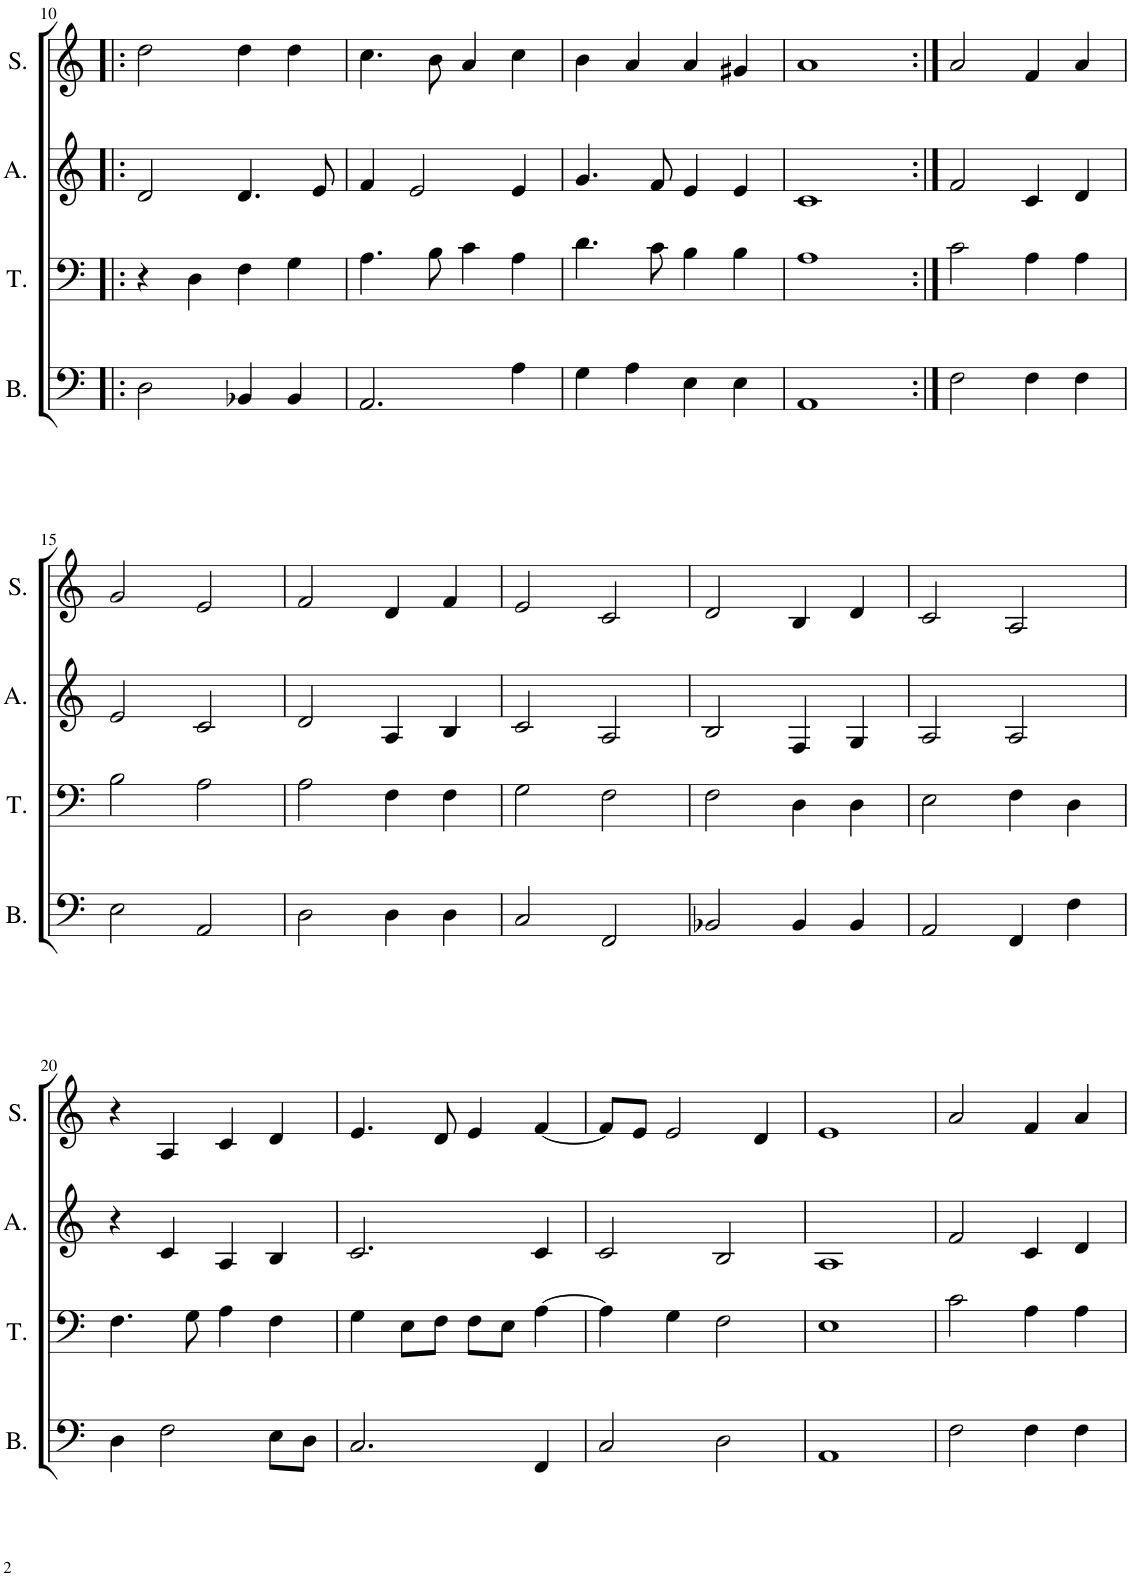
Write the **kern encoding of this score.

**kern	**kern	**kern	**kern
*part4	*part3	*part2	*part1
*staff4	*staff3	*staff2	*staff1
*I"Bass	*I"Tenor	*I"Alto	*I"Soprano
*I'B.	*I'T.	*I'A.	*I'S.
!!LO:PB:g=z
*clefF4	*clefF4	*clefG2	*clefG2
*k[]	*k[]	*k[]	*k[]
*M4/4	*M4/4	*M4/4	*M4/4
=10!|:	=10!|:	=10!|:	=10!|:
2D\	4r	2d/	2dd\
.	4D\	.	.
4BB-X/	4F\	4.d/	4dd\
4BB-/	4G\	.	4dd\
.	.	8e/	.
=11	=11	=11	=11
2.AA/	4.A\	4f/	4.cc\
.	.	2e/	.
.	8B\	.	8b\
.	4c\	.	4a/
4A\	4A\	4e/	4cc\
=12	=12	=12	=12
4G\	4.d\	4.g/	4b\
4A\	.	.	4a/
.	8c\	8f/	.
4E\	4B\	4e/	4a/
4E\	4B\	4e/	4g#X/
=13	=13	=13	=13
1AA	1A	1c	1a
=14:|!	=14:|!	=14:|!	=14:|!
2F\	2c\	2f/	2a/
4F\	4A\	4c/	4f/
4F\	4A\	4d/	4a/
!!LO:LB:g=z
=15	=15	=15	=15
2E\	2B\	2e/	2g/
2AA/	2A\	2c/	2e/
=16	=16	=16	=16
2D\	2A\	2d/	2f/
4D\	4F\	4A/	4d/
4D\	4F\	4B/	4f/
=17	=17	=17	=17
2C/	2G\	2c/	2e/
2FF/	2F\	2A/	2c/
=18	=18	=18	=18
2BB-X/	2F\	2B/	2d/
4BB-/	4D\	4F/	4B/
4BB-/	4D\	4G/	4d/
=19	=19	=19	=19
2AA/	2E\	2A/	2c/
4FF/	4F\	2A/	2A/
4F\	4D\	.	.
!!LO:LB:g=z
=20	=20	=20	=20
4D\	4.F\	4r	4r
2F\	.	4c/	4A/
.	8G\	.	.
.	4A\	4A/	4c/
8E\L	4F\	4B/	4d/
8D\J	.	.	.
=21	=21	=21	=21
2.C/	4G\	2.c/	4.e/
.	8E\L	.	.
.	8F\J	.	8d/
.	8F\L	.	4e/
.	8E\J	.	.
4FF/	[4A\	4c/	[4f/
=22	=22	=22	=22
2C/	4A\]	2c/	8f/L]
.	.	.	8e/J
.	4G\	.	2e/
2D\	2F\	2B/	.
.	.	.	4d/
=23	=23	=23	=23
1AA	1E	1A	1e
=24	=24	=24	=24
2F\	2c\	2f/	2a/
4F\	4A\	4c/	4f/
4F\	4A\	4d/	4a/
=	=	=	=
*-	*-	*-	*-
